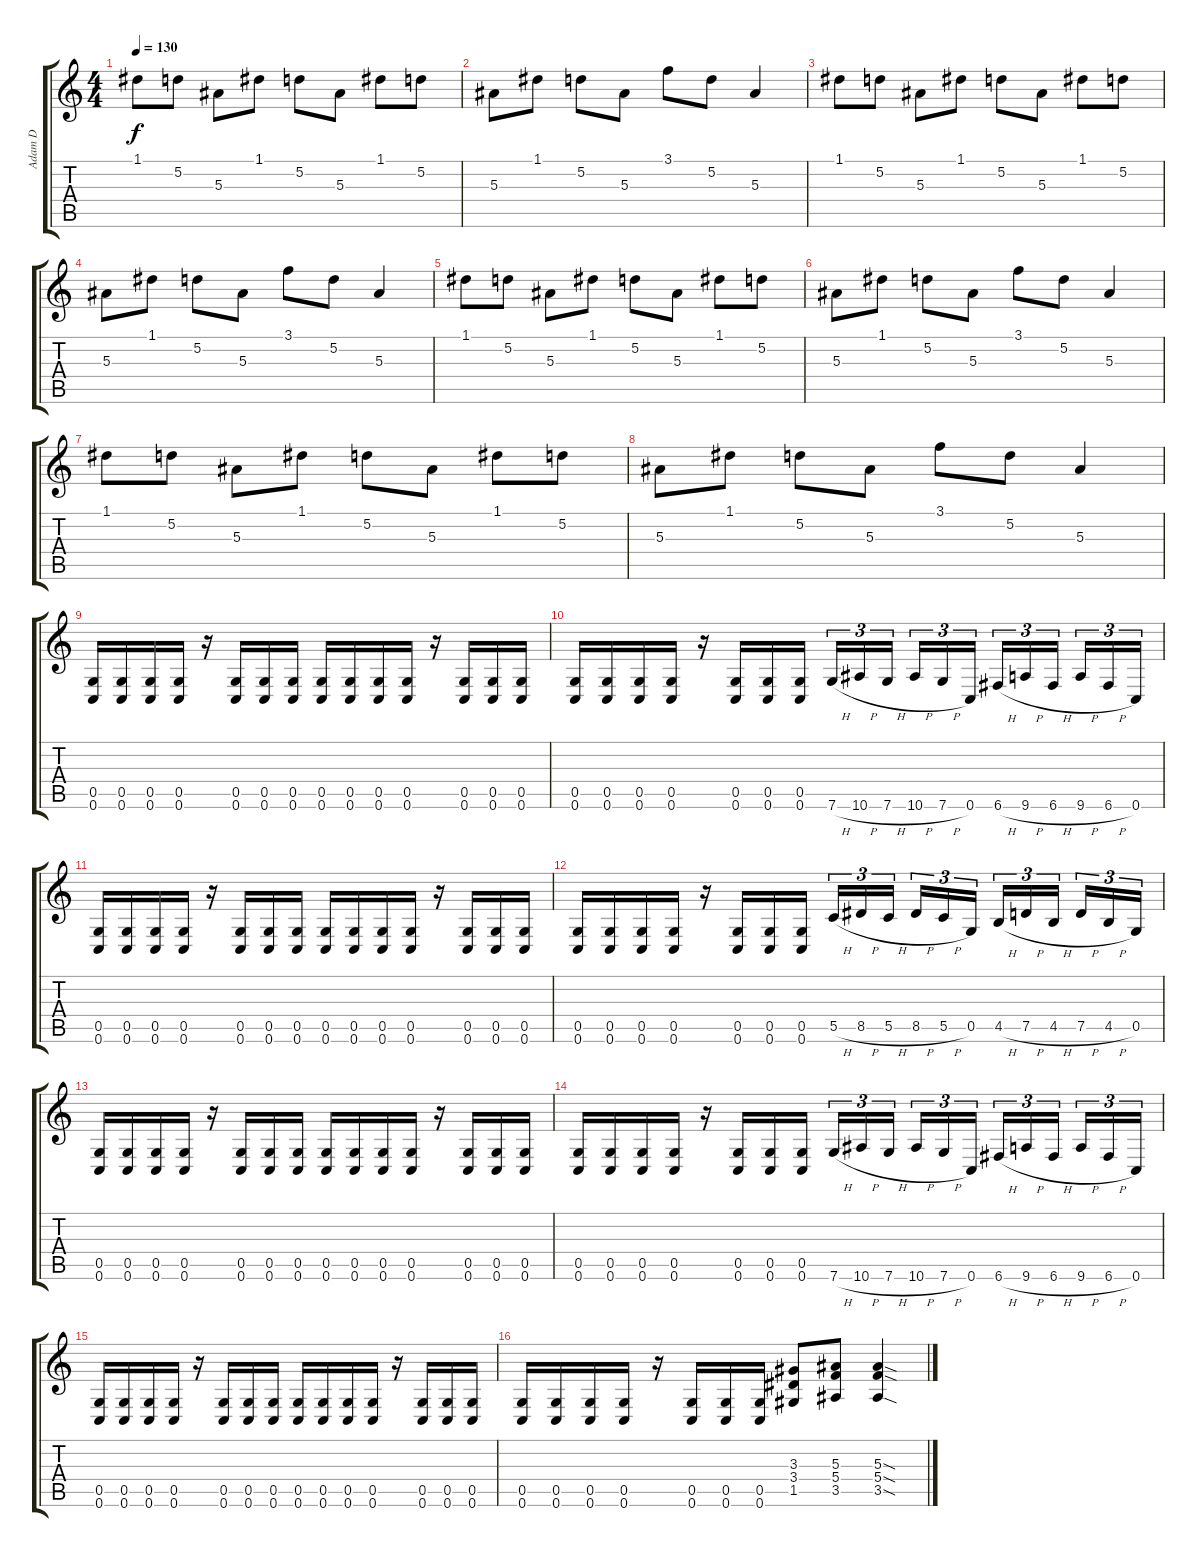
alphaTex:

\track ("Adam D" "Adam D") {solo instrument distortionguitar}
\staff {score tabs}
\tuning (D4 A3 F3 C3 G2 C2) {hide}
\ts (4 4)
\tempo 130
\clef g2
\ks c
1.1.8{dy f} 5.2.8 5.3.8 1.1.8 5.2.8 5.3.8 1.1.8 5.2.8 |
5.3.8 1.1.8 5.2.8 5.3.8 3.1.8 5.2.8 5.3.4 |
1.1.8 5.2.8 5.3.8 1.1.8 5.2.8 5.3.8 1.1.8 5.2.8 |
5.3.8 1.1.8 5.2.8 5.3.8 3.1.8 5.2.8 5.3.4 |
1.1.8 5.2.8 5.3.8 1.1.8 5.2.8 5.3.8 1.1.8 5.2.8 |
5.3.8 1.1.8 5.2.8 5.3.8 3.1.8 5.2.8 5.3.4 |
1.1.8 5.2.8 5.3.8 1.1.8 5.2.8 5.3.8 1.1.8 5.2.8 |
5.3.8 1.1.8 5.2.8 5.3.8 3.1.8 5.2.8 5.3.4 |
(0.5 0.6).16 (0.5 0.6).16 (0.5 0.6).16 (0.5 0.6).16 r.16 (0.5 0.6).16 (0.5 0.6).16 (0.5 0.6).16 (0.5 0.6).16 (0.5 0.6).16 (0.5 0.6).16 (0.5 0.6).16 r.16 (0.5 0.6).16 (0.5 0.6).16 (0.5 0.6).16 |
(0.5 0.6).16 (0.5 0.6).16 (0.5 0.6).16 (0.5 0.6).16 r.16 (0.5 0.6).16 (0.5 0.6).16 (0.5 0.6).16 7.6{h}.16{tu (3 2)} 10.6{h}.16{tu (3 2)} 7.6{h}.16{tu (3 2) beam splitsecondary} 10.6{h}.16{tu (3 2)} 7.6{h}.16{tu (3 2)} 0.6.16{tu (3 2)} 6.6{h}.16{tu (3 2)} 9.6{h}.16{tu (3 2)} 6.6{h}.16{tu (3 2) beam splitsecondary} 9.6{h}.16{tu (3 2)} 6.6{h}.16{tu (3 2)} 0.6.16{tu (3 2)} |
(0.5 0.6).16 (0.5 0.6).16 (0.5 0.6).16 (0.5 0.6).16 r.16 (0.5 0.6).16 (0.5 0.6).16 (0.5 0.6).16 (0.5 0.6).16 (0.5 0.6).16 (0.5 0.6).16 (0.5 0.6).16 r.16 (0.5 0.6).16 (0.5 0.6).16 (0.5 0.6).16 |
(0.5 0.6).16 (0.5 0.6).16 (0.5 0.6).16 (0.5 0.6).16 r.16 (0.5 0.6).16 (0.5 0.6).16 (0.5 0.6).16 5.5{h}.16{tu (3 2)} 8.5{h}.16{tu (3 2)} 5.5{h}.16{tu (3 2) beam splitsecondary} 8.5{h}.16{tu (3 2)} 5.5{h}.16{tu (3 2)} 0.5.16{tu (3 2)} 4.5{h}.16{tu (3 2)} 7.5{h}.16{tu (3 2)} 4.5{h}.16{tu (3 2) beam splitsecondary} 7.5{h}.16{tu (3 2)} 4.5{h}.16{tu (3 2)} 0.5.16{tu (3 2)} |
(0.5 0.6).16 (0.5 0.6).16 (0.5 0.6).16 (0.5 0.6).16 r.16 (0.5 0.6).16 (0.5 0.6).16 (0.5 0.6).16 (0.5 0.6).16 (0.5 0.6).16 (0.5 0.6).16 (0.5 0.6).16 r.16 (0.5 0.6).16 (0.5 0.6).16 (0.5 0.6).16 |
(0.5 0.6).16 (0.5 0.6).16 (0.5 0.6).16 (0.5 0.6).16 r.16 (0.5 0.6).16 (0.5 0.6).16 (0.5 0.6).16 7.6{h}.16{tu (3 2)} 10.6{h}.16{tu (3 2)} 7.6{h}.16{tu (3 2) beam splitsecondary} 10.6{h}.16{tu (3 2)} 7.6{h}.16{tu (3 2)} 0.6.16{tu (3 2)} 6.6{h}.16{tu (3 2)} 9.6{h}.16{tu (3 2)} 6.6{h}.16{tu (3 2) beam splitsecondary} 9.6{h}.16{tu (3 2)} 6.6{h}.16{tu (3 2)} 0.6.16{tu (3 2)} |
(0.5 0.6).16 (0.5 0.6).16 (0.5 0.6).16 (0.5 0.6).16 r.16 (0.5 0.6).16 (0.5 0.6).16 (0.5 0.6).16 (0.5 0.6).16 (0.5 0.6).16 (0.5 0.6).16 (0.5 0.6).16 r.16 (0.5 0.6).16 (0.5 0.6).16 (0.5 0.6).16 |
(0.5 0.6).16 (0.5 0.6).16 (0.5 0.6).16 (0.5 0.6).16 r.16 (0.5 0.6).16 (0.5 0.6).16 (0.5 0.6).16 (3.3 3.4 1.5).8 (5.3 5.4 3.5).8 (5.3{sod} 5.4{sod} 3.5{sod}).4
